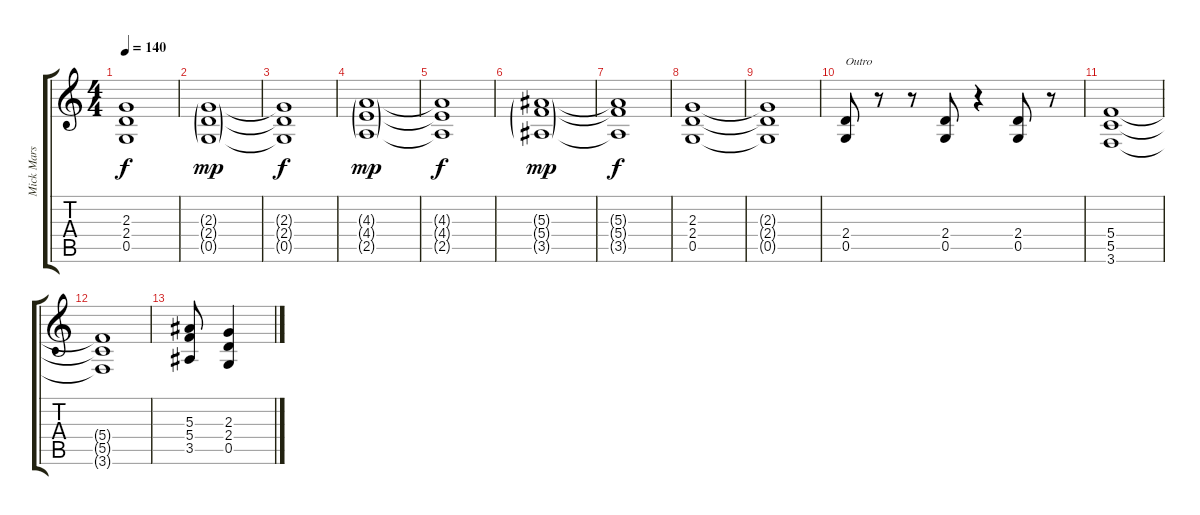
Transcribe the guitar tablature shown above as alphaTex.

\track ("Mick Mars 2" "Mick Mars ") {instrument distortionguitar}
\staff {score tabs}
\tuning (D4 A3 F3 C3 G2 D2) {hide}
\ts (4 4)
\tempo 140
\clef g2
\ks c
(2.3{t} 2.4{t} 0.5{t}).1{dy f} |
(2.3{g} 2.4{g} 0.5{g}).1{dy mp} |
(2.3{t} 2.4{t} 0.5{t}).1{dy f} |
(4.3{g} 4.4{g} 2.5{g}).1{dy mp} |
(4.3{t} 4.4{t} 2.5{t}).1{dy f} |
(5.3{g} 5.4{g} 3.5{g}).1{dy mp} |
(5.3{t} 5.4{t} 3.5{t}).1{dy f} |
(2.3 2.4 0.5).1 |
(2.3{t} 2.4{t} 0.5{t}).1 |
(2.4 0.5).8{txt "Outro"} r.8 r.8 (2.4 0.5).8 r.4 (2.4 0.5).8 r.8 |
(5.4 5.5 3.6).1 |
(5.4{t} 5.5{t} 3.6{t}).1 |
(5.3 5.4 3.5).8 (2.3 2.4 0.5).4
